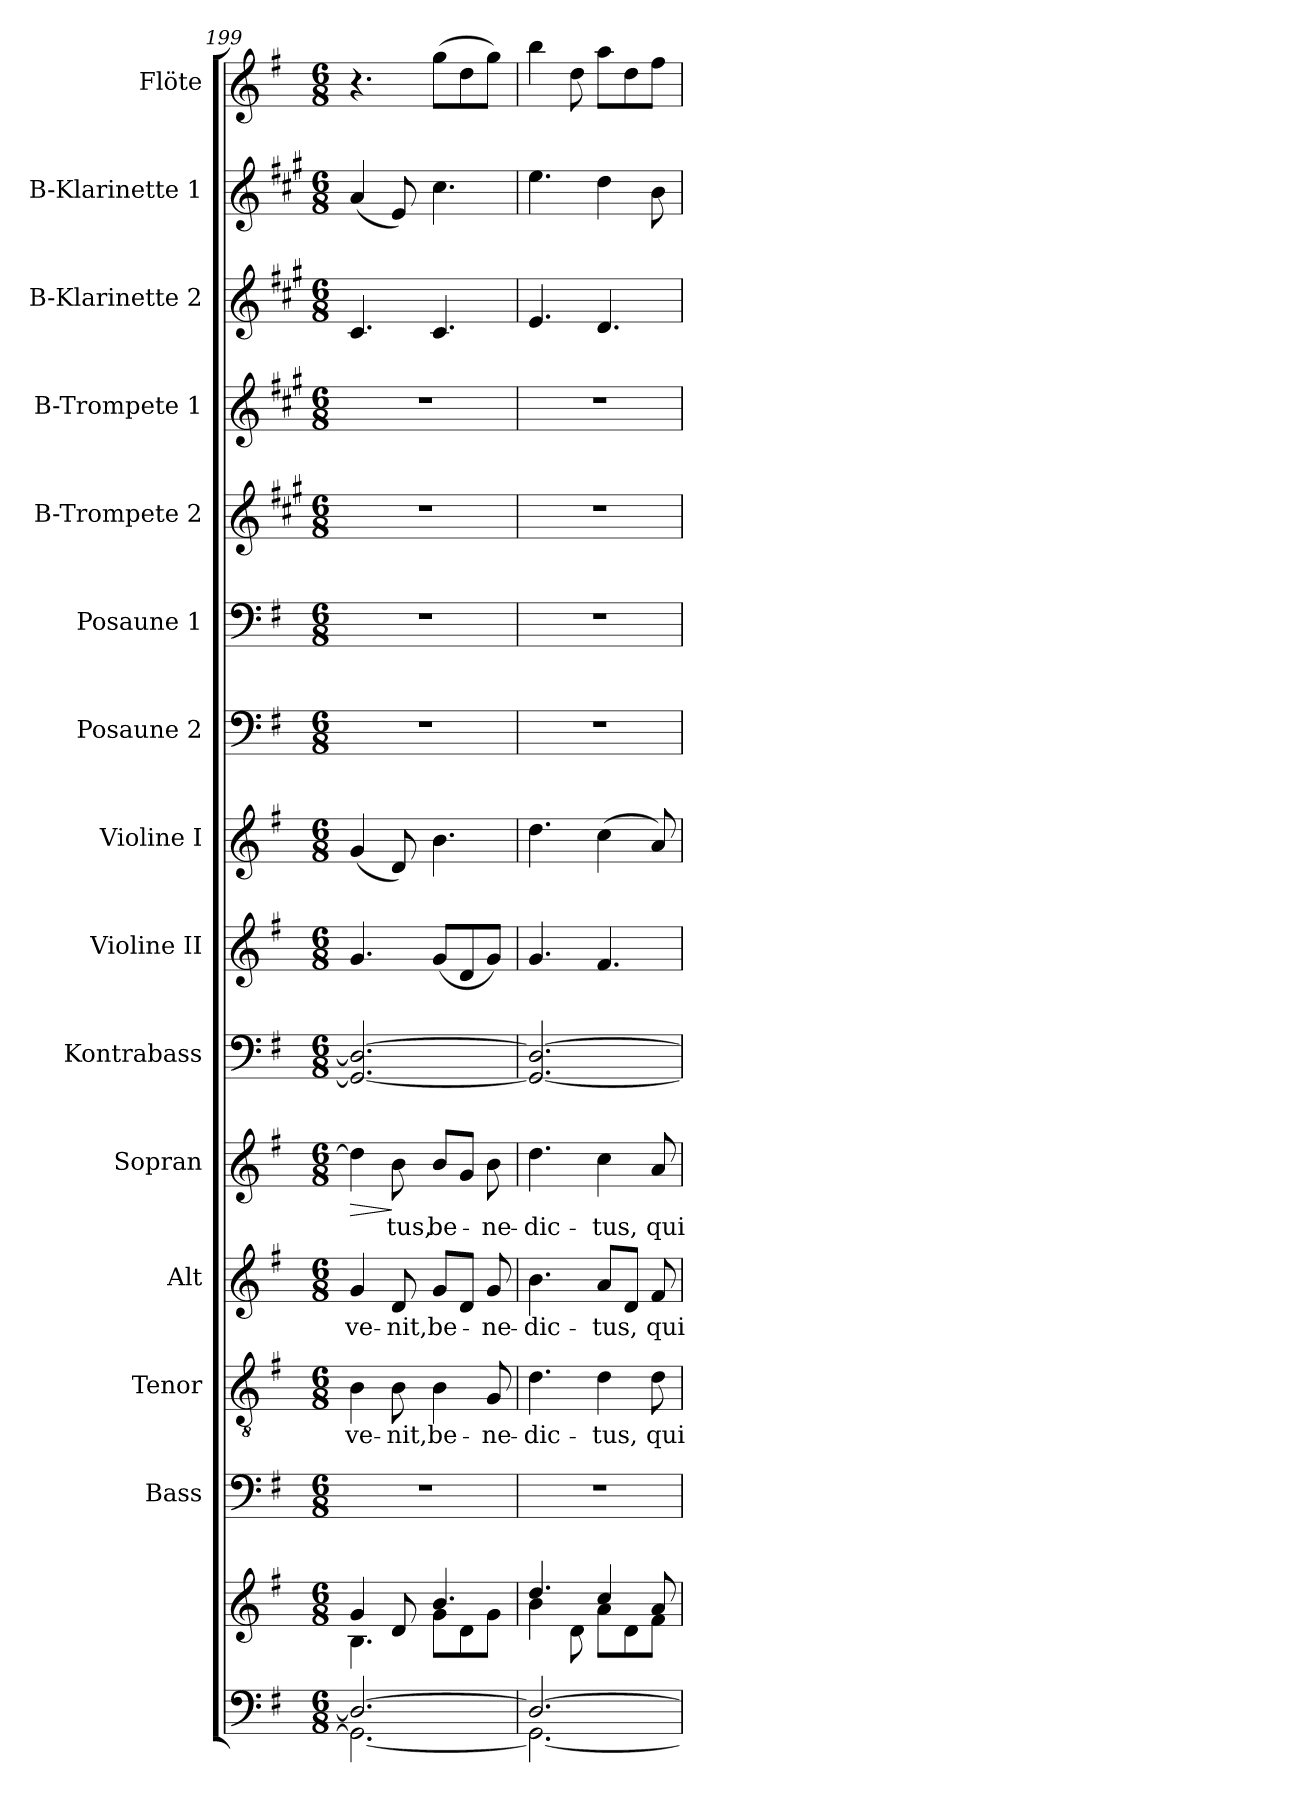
**kern	**kern	**kern	**kern	**text	**kern	**text	**kern	**text	**dynam	**kern	**kern	**kern	**kern	**kern	**kern	**kern	**kern	**kern	**kern
*part15	*part15	*part14	*part13	*part13	*part12	*part12	*part11	*part11	*part11	*part10	*part9	*part8	*part7	*part6	*part5	*part4	*part3	*part2	*part1
*staff16	*staff15	*staff14	*staff13	*staff13	*staff12	*staff12	*staff11	*staff11	*staff11	*staff10	*staff9	*staff8	*staff7	*staff6	*staff5	*staff4	*staff3	*staff2	*staff1
*	*	*I"Bass	*I"Tenor	*	*I"Alt	*	*I"Sopran	*	*	*I"Kontrabass	*I"Violine II	*I"Violine I	*I"Posaune 2	*I"Posaune 1	*I"B-Trompete 2	*I"B-Trompete 1	*I"B-Klarinette 2	*I"B-Klarinette 1	*I"Flöte
*	*	*I'B.	*I'T.	*	*I'A.	*	*I'S.	*	*	*I'Kb.	*I'Vl. II	*I'Vl. I	*I'Pos. 2	*I'Pos. 1	*I'B Trp. 2	*I'B Trp. 1	*I'B Kl. 2	*I'B Kl. 1	*I'Fl.
*clefF4	*clefG2	*clefF4	*clefGv2	*	*clefG2	*	*clefG2	*	*	*clefF4	*clefG2	*clefG2	*clefF4	*clefF4	*clefG2	*clefG2	*clefG2	*clefG2	*clefG2
*	*	*	*	*	*	*	*	*	*	*ITrd7c12	*	*	*	*	*ITrd1c2	*ITrd1c2	*ITrd1c2	*ITrd1c2	*
*k[f#]	*k[f#]	*k[f#]	*k[f#]	*	*k[f#]	*	*k[f#]	*	*	*k[f#]	*k[f#]	*k[f#]	*k[f#]	*k[f#]	*k[f#]	*k[f#]	*k[f#]	*k[f#]	*k[f#]
*G:	*G:	*G:	*G:	*	*G:	*	*G:	*	*	*G:	*G:	*G:	*G:	*G:	*G:	*G:	*G:	*G:	*G:
*M6/8	*M6/8	*M6/8	*M6/8	*	*M6/8	*	*M6/8	*	*	*M6/8	*M6/8	*M6/8	*M6/8	*M6/8	*M6/8	*M6/8	*M6/8	*M6/8	*M6/8
=199	=199	=199	=199	=199	=199	=199	=199	=199	=199	=199	=199	=199	=199	=199	=199	=199	=199	=199	=199
*^	*^	*	*	*	*	*	*	*	*	*	*	*	*	*	*	*	*	*	*
!	!	!	!	!	!	!LO:LY:b	!	!LO:LY:b	!	!	!LO:HP:b	!	!	!	!	!	!	!	!	!	!
2.D/_	2.GG\_	4g/	4.B\	2.r	4B\	ve-	4g/	ve-	4dd\]	.	>	2.GGG/_ 2.DD/_	4.g/	(<4g/	2.r	2.r	2.r	2.r	4.B/	(<4g/	4.r
!	!	!	!	!	!	!LO:LY:b	!	!LO:LY:b	!	!LO:LY:b	!	!	!	!	!	!	!	!	!	!	!
.	.	8d/	.	.	8B\	-nit,	8d/	-nit,	8b\	-tus,	]	.	.	8d/)	.	.	.	.	.	8d/)	.
!	!	!	!	!	!	!LO:LY:b	!	!LO:LY:b	!	!LO:LY:b	!	!	!	!	!	!	!	!	!	!	!
.	.	4.b/	8g\L	.	4B\	be-	8g/L	be-	8b/L	be-	.	.	(<8g/L	4.b\	.	.	.	.	4.B/	4.b\	(>8gg\L
.	.	.	8d\	.	.	.	8d/J	.	8g/J	.	.	.	8d/	.	.	.	.	.	.	.	8dd\
!	!	!	!	!	!	!LO:LY:b	!	!LO:LY:b	!	!LO:LY:b	!	!	!	!	!	!	!	!	!	!	!
.	.	.	8g\J	.	8G/	-ne-	8g/	-ne-	8b\	-ne-	.	.	8g/J)	.	.	.	.	.	.	.	8gg\J)
=200	=200	=200	=200	=200	=200	=200	=200	=200	=200	=200	=200	=200	=200	=200	=200	=200	=200	=200	=200	=200	=200
!	!	!	!	!	!	!LO:LY:b	!	!LO:LY:b	!	!LO:LY:b	!	!	!	!	!	!	!	!	!	!	!
2.D/_	2.GG\_	4.dd/	4b\	2.r	4.d\	-dic-	4.b\	-dic-	4.dd\	-dic-	.	2.GGG/_ 2.DD/_	4.g/	4.dd\	2.r	2.r	2.r	2.r	4.d/	4.dd\	4bb\
.	.	.	8d\	.	.	.	.	.	.	.	.	.	.	.	.	.	.	.	.	.	8dd\
!	!	!	!	!	!	!LO:LY:b	!	!LO:LY:b	!	!LO:LY:b	!	!	!	!	!	!	!	!	!	!	!
.	.	4cc/	8a\L	.	4d\	-tus,	8a/L	-tus,	4cc\	-tus,	.	.	4.f#/	(>4cc\	.	.	.	.	4.c/	4cc\	8aa\L
.	.	.	8d\	.	.	.	8d/J	.	.	.	.	.	.	.	.	.	.	.	.	.	8dd\
!	!	!	!	!	!	!LO:LY:b	!	!LO:LY:b	!	!LO:LY:b	!	!	!	!	!	!	!	!	!	!	!
.	.	8a/	8f#\J	.	8d\	qui	8f#/	qui	8a/	qui	.	.	.	8a/)	.	.	.	.	.	8a\	8ff#\J
*v	*v	*	*	*	*	*	*	*	*	*	*	*	*	*	*	*	*	*	*	*	*
*	*v	*v	*	*	*	*	*	*	*	*	*	*	*	*	*	*	*	*	*	*
=	=	=	=	=	=	=	=	=	=	=	=	=	=	=	=	=	=	=	=
*-	*-	*-	*-	*-	*-	*-	*-	*-	*-	*-	*-	*-	*-	*-	*-	*-	*-	*-	*-
